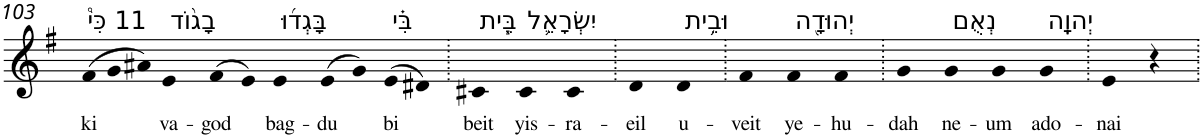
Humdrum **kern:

**kern	**text
*part1	*part1
*staff1	*staff1
*I"Piano	*
*I'Pno	*
!!LO:PB:g=z
*clefG2	*
*k[f#]	*
*G:	*
*Xtuplet	*
=103	=103
!LO:TX:a:t=11 כִּי֩	!
!	!LO:LY:b
(>12f#	ki
12g	.
12a#X)	.
!LO:TX:a:t=בָג֨וֹד	!
!	!LO:LY:b
4e	va-
!	!LO:LY:b
(>8f#	-god
8e)	.
!LO:TX:a:t=בָּגְד֜וּ	!
!	!LO:LY:b
4e	bag-
!	!LO:LY:b
(>8e	-du
8g)	.
!LO:TX:a:t=בִּ֗י	!
!	!LO:LY:b
(>8e	bi
8d#X)	.
=104.	=104.
!LO:TX:a:t=בֵּ֧ית	!
!	!LO:LY:b
4c#X	beit
!LO:TX:a:t=יִשְׂרָאֵ֛ל	!
!	!LO:LY:b
4c#	yis-
!	!LO:LY:b
4c#	-ra-
=105.	=105.
!	!LO:LY:b
4d	-eil
!LO:TX:a:t=וּבֵ֥ית	!
!	!LO:LY:b
4d	u-
=106.	=106.
!	!LO:LY:b
4f#	-veit
!LO:TX:a:t=יְהוּדָ֖ה	!
!	!LO:LY:b
4f#	ye-
!	!LO:LY:b
4f#	-hu-
=107.	=107.
!	!LO:LY:b
4g	-dah
!LO:TX:a:t=נְאֻם	!
!	!LO:LY:b
4g	ne-
!	!LO:LY:b
4g	-um
!LO:TX:a:t=יְהוָֽה	!
!	!LO:LY:b
4g	ado-
=108.	=108.
!	!LO:LY:b
4e	-nai
4r	.
=.	=.
*-	*-
